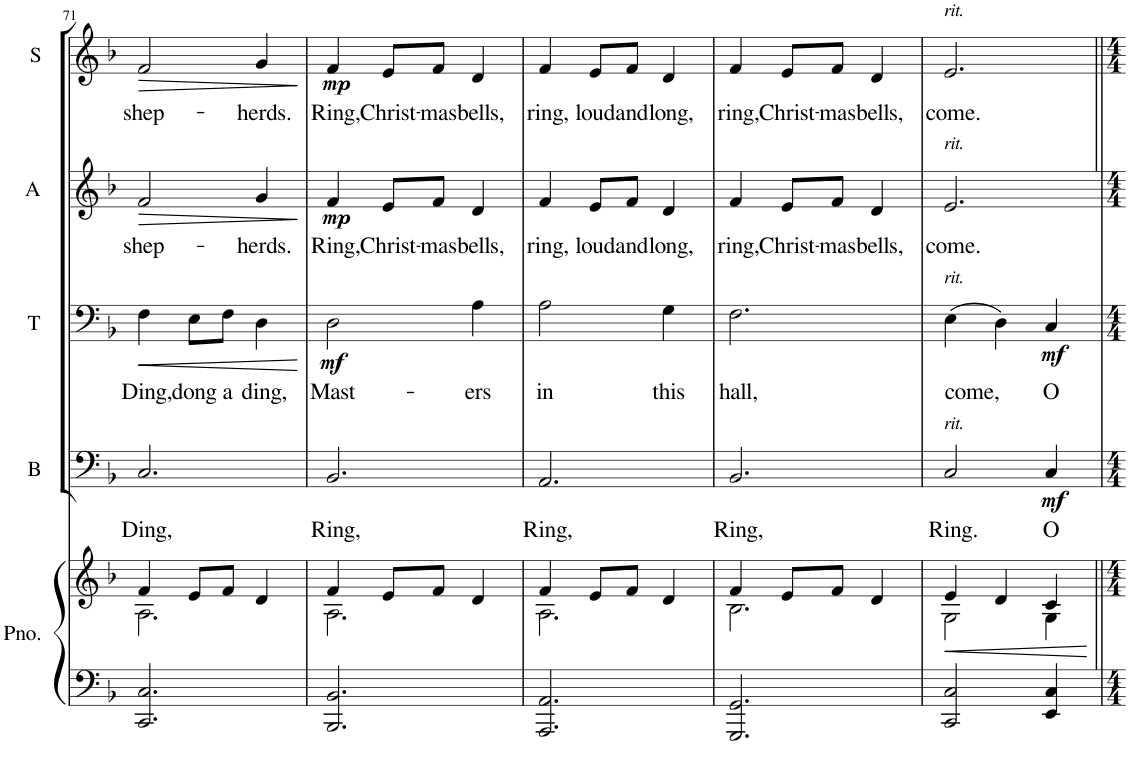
**kern	**kern	**dynam	**kern	**text	**dynam	**kern	**text	**dynam	**kern	**text	**dynam	**kern	**text	**dynam
*part5	*part5	*part5	*part4	*part4	*part4	*part3	*part3	*part3	*part2	*part2	*part2	*part1	*part1	*part1
*staff6	*staff5	*staff5/6	*staff4	*staff4	*staff4	*staff3	*staff3	*staff3	*staff2	*staff2	*staff2	*staff1	*staff1	*staff1
*I"Piano	*	*	*I"Bass	*	*	*I"Tenor	*	*	*I"Alto	*	*	*I"Soprano	*	*
*I'Pno.	*	*	*I'B	*	*	*I'T	*	*	*I'A	*	*	*I'S	*	*
!!LO:PB:g=z
*clefF4	*clefG2	*	*clefF4	*	*	*clefF4	*	*	*clefG2	*	*	*clefG2	*	*
*k[b-]	*k[b-]	*	*k[b-]	*	*	*k[b-]	*	*	*k[b-]	*	*	*k[b-]	*	*
*M3/4	*M3/4	*	*M3/4	*	*	*M3/4	*	*	*M3/4	*	*	*M3/4	*	*
=71	=71	=71	=71	=71	=71	=71	=71	=71	=71	=71	=71	=71	=71	=71
*	*^	*	*	*	*	*	*	*	*	*	*	*	*	*
!	!	!	!	!	!LO:LY:b	!	!	!LO:LY:b	!LO:HP:b	!	!LO:LY:b	!LO:HP:b	!	!LO:LY:b	!LO:HP:b
2.CC/ 2.C/	4f/	2.A\	.	2.C/	Ding,	.	4F\	Ding,	<	2f/	shep-	>	2f/	shep-	>
!	!	!	!	!	!	!	!	!LO:LY:b	!	!	!	!	!	!	!
.	8e/L	.	.	.	.	.	8E\L	dong	.	.	.	.	.	.	.
!	!	!	!	!	!	!	!	!LO:LY:b	!	!	!	!	!	!	!
.	8f/J	.	.	.	.	.	8F\J	a	.	.	.	.	.	.	.
!	!	!	!	!	!	!	!	!LO:LY:b	!	!	!LO:LY:b	!	!	!LO:LY:b	!
.	4d/	.	.	.	.	.	4D\	ding,	.	4g/	-herds.	.	4g/	-herds.	.
*	*v	*v	*	*	*	*	*	*	*	*	*	*	*	*	*
.	.	.	.	.	.	.	.	[	.	.	]	.	.	]
=72	=72	=72	=72	=72	=72	=72	=72	=72	=72	=72	=72	=72	=72	=72
*	*^	*	*	*	*	*	*	*	*	*	*	*	*	*
!	!	!	!	!	!LO:LY:b	!	!	!LO:LY:b	!LO:DY:b	!	!LO:LY:b	!LO:DY:b	!	!LO:LY:b	!LO:DY:b
2.BBB-/ 2.BB-/	4f/	2.A\	.	2.BB-/	Ring,	.	2D\	Mast-	mf	4f/	Ring,	mp	4f/	Ring,	mp
!	!	!	!	!	!	!	!	!	!	!	!LO:LY:b	!	!	!LO:LY:b	!
.	8e/L	.	.	.	.	.	.	.	.	8e/L	Christ-	.	8e/L	Christ-	.
!	!	!	!	!	!	!	!	!	!	!	!LO:LY:b	!	!	!LO:LY:b	!
.	8f/J	.	.	.	.	.	.	.	.	8f/J	-mas	.	8f/J	-mas	.
!	!	!	!	!	!	!	!	!LO:LY:b	!	!	!LO:LY:b	!	!	!LO:LY:b	!
.	4d/	.	.	.	.	.	4A\	-ers	.	4d/	bells,	.	4d/	bells,	.
=73	=73	=73	=73	=73	=73	=73	=73	=73	=73	=73	=73	=73	=73	=73	=73
!	!	!	!	!	!LO:LY:b	!	!	!LO:LY:b	!	!	!LO:LY:b	!	!	!LO:LY:b	!
2.AAA/ 2.AA/	4f/	2.A\	.	2.AA/	Ring,	.	2A\	in	.	4f/	ring,	.	4f/	ring,	.
!	!	!	!	!	!	!	!	!	!	!	!LO:LY:b	!	!	!LO:LY:b	!
.	8e/L	.	.	.	.	.	.	.	.	8e/L	loud	.	8e/L	loud	.
!	!	!	!	!	!	!	!	!	!	!	!LO:LY:b	!	!	!LO:LY:b	!
.	8f/J	.	.	.	.	.	.	.	.	8f/J	and	.	8f/J	and	.
!	!	!	!	!	!	!	!	!LO:LY:b	!	!	!LO:LY:b	!	!	!LO:LY:b	!
.	4d/	.	.	.	.	.	4G\	this	.	4d/	long,	.	4d/	long,	.
=74	=74	=74	=74	=74	=74	=74	=74	=74	=74	=74	=74	=74	=74	=74	=74
!	!	!	!	!	!LO:LY:b	!	!	!LO:LY:b	!	!	!LO:LY:b	!	!	!LO:LY:b	!
2.GGG/ 2.GG/	4f/	2.B-\	.	2.BB-/	Ring,	.	2.F\	hall,	.	4f/	ring,	.	4f/	ring,	.
!	!	!	!	!	!	!	!	!	!	!	!LO:LY:b	!	!	!LO:LY:b	!
.	8e/L	.	.	.	.	.	.	.	.	8e/L	Christ-	.	8e/L	Christ-	.
!	!	!	!	!	!	!	!	!	!	!	!LO:LY:b	!	!	!LO:LY:b	!
.	8f/J	.	.	.	.	.	.	.	.	8f/J	-mas	.	8f/J	-mas	.
!	!	!	!	!	!	!	!	!	!	!	!LO:LY:b	!	!	!LO:LY:b	!
.	4d/	.	.	.	.	.	.	.	.	4d/	bells,	.	4d/	bells,	.
=75	=75	=75	=75	=75	=75	=75	=75	=75	=75	=75	=75	=75	=75	=75	=75
!	!	!	!	!	!	!	!	!	!	!	!	!	!LO:TX:a:i:t=rit.	!	!
!	!	!	!	!	!	!	!	!	!	!LO:TX:a:i:t=rit.	!	!	!	!	!
!	!	!	!	!	!	!	!LO:TX:a:i:t=rit.	!	!	!	!	!	!	!	!
!	!	!	!	!LO:TX:a:i:t=rit.	!	!	!	!	!	!	!	!	!	!	!
!	!	!	!LO:HP:b	!	!LO:LY:b	!	!	!LO:LY:b	!	!	!LO:LY:b	!	!	!LO:LY:b	!
2CC/ 2C/	4e/	2G\	<	2C/	Ring.	.	(4E\	come,	.	2.e/	come.	.	2.e/	come.	.
.	4d/	.	.	.	.	.	4D\)	.	.	.	.	.	.	.	.
!	!	!	!	!	!LO:LY:b	!LO:DY:b	!	!LO:LY:b	!LO:DY:b	!	!	!	!	!	!
4EE/ 4C/	4c/	4G\	.	4C/	O	mf	4C/	O	mf	.	.	.	.	.	.
*	*v	*v	*	*	*	*	*	*	*	*	*	*	*	*	*
.	.	[	.	.	.	.	.	.	.	.	.	.	.	.
=||	=||	=||	=||	=||	=||	=||	=||	=||	=||	=||	=||	=||	=||	=||
*-	*-	*-	*-	*-	*-	*-	*-	*-	*-	*-	*-	*-	*-	*-
